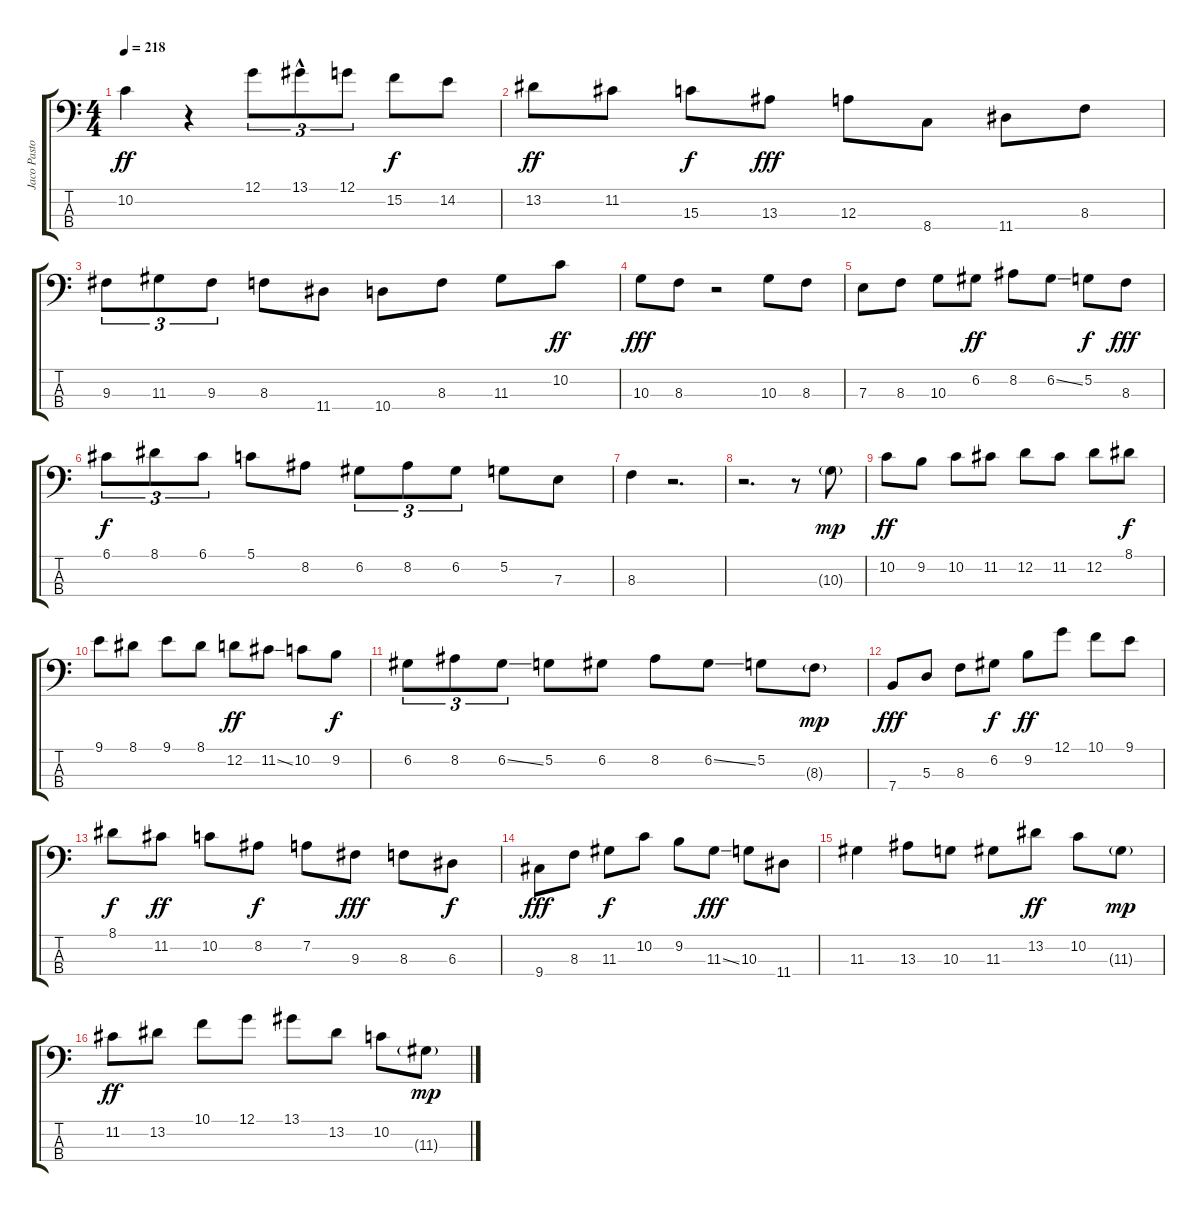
\track ("Jaco Pastorius" "Jaco Pasto") {instrument fretlessbass}
\staff {score tabs}
\tuning (G2 D2 A1 E1) {hide}
\ts (4 4)
\tempo 218
\clef f4
\ks c
10.2.4{dy ff} r.4 12.1.8{tu (3 2)} 13.1{hac}.8{tu (3 2)} 12.1.8{tu (3 2)} 15.2.8{dy f} 14.2.8 |
13.2.8{dy ff} 11.2.8 15.3.8{dy f} 13.3.8{dy fff} 12.3.8 8.4.8 11.4.8 8.3.8 |
9.3.8{tu (3 2)} 11.3.8{tu (3 2)} 9.3.8{tu (3 2)} 8.3.8 11.4.8 10.4.8 8.3.8 11.3.8 10.2.8{dy ff} |
10.3.8{dy fff} 8.3.8 r.2 10.3.8 8.3.8 |
7.3.8 8.3.8 10.3.8 6.2.8{dy ff} 8.2.8 6.2{ss}.8 5.2.8{dy f} 8.3.8{dy fff} |
6.1.8{tu (3 2) dy f} 8.1.8{tu (3 2)} 6.1.8{tu (3 2)} 5.1.8 8.2.8 6.2.8{tu (3 2)} 8.2.8{tu (3 2)} 6.2.8{tu (3 2)} 5.2.8 7.3.8 |
8.3.4 r.2{d} |
r.2{d} r.8 10.3{g}.8{dy mp} |
10.2.8{dy ff} 9.2.8 10.2.8 11.2.8 12.2.8 11.2.8 12.2.8 8.1.8{dy f} |
9.1.8 8.1.8 9.1.8 8.1.8 12.2.8{dy ff} 11.2{ss}.8 10.2.8 9.2.8{dy f} |
6.2.8{tu (3 2)} 8.2.8{tu (3 2)} 6.2{ss}.8{tu (3 2)} 5.2.8 6.2.8 8.2.8 6.2{ss}.8 5.2.8 8.3{g}.8{dy mp} |
7.4.8{dy fff} 5.3.8 8.3.8 6.2.8{dy f} 9.2.8{dy ff} 12.1.8 10.1.8 9.1.8 |
8.1.8{dy f} 11.2.8{dy ff} 10.2.8 8.2.8{dy f} 7.2.8 9.3.8{dy fff} 8.3.8 6.3.8{dy f} |
9.4.8{dy fff} 8.3.8 11.3.8{dy f} 10.2.8 9.2.8 11.3{ss}.8{dy fff} 10.3.8 11.4.8 |
11.3.4 13.3.8 10.3.8 11.3.8 13.2.8{dy ff} 10.2.8 11.3{g}.8{dy mp} |
11.2.8{dy ff} 13.2.8 10.1.8 12.1.8 13.1.8 13.2.8 10.2.8 11.3{g}.8{dy mp}
